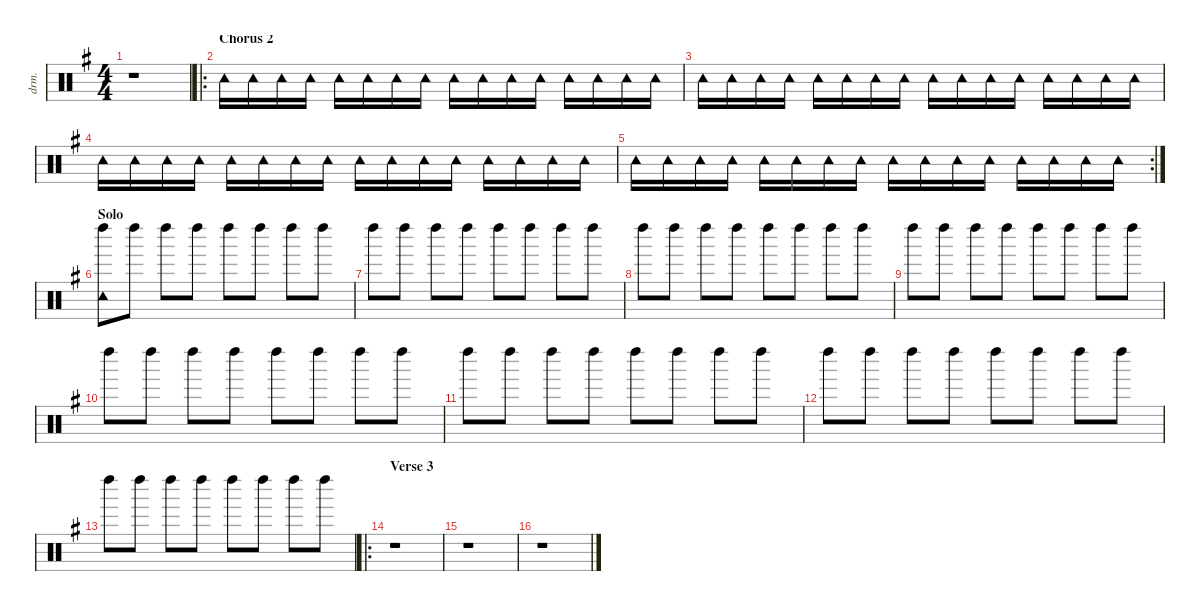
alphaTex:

\defaultSystemsLayout 4
\hideDynamics
\bracketExtendMode nobrackets
\otherSystemsTrackNameOrientation horizontal
\track ("Percussion" "drm.") {defaultSystemsLayout 8 instrument percussion}
\staff {score}
\articulation defaults
\ts (4 4)
\tempo (128 hide)
\clef neutral
\ks eminor
r.1{dy fff beam Down} |
\ro
\section ("" "Chorus 2")
"Tambourine (hit)"{acc forcenatural}.16{dy f beam Down} "Tambourine (hit)"{acc forcenatural}.16{beam Down} "Tambourine (hit)"{acc forcenatural}.16{beam Down} "Tambourine (hit)"{acc forcenatural}.16{beam Down} "Tambourine (hit)"{acc forcenatural}.16{dy fff beam Down} "Tambourine (hit)"{acc forcenatural}.16{dy f beam Down} "Tambourine (hit)"{acc forcenatural}.16{beam Down} "Tambourine (hit)"{acc forcenatural}.16{beam Down} "Tambourine (hit)"{acc forcenatural}.16{beam Down} "Tambourine (hit)"{acc forcenatural}.16{beam Down} "Tambourine (hit)"{acc forcenatural}.16{beam Down} "Tambourine (hit)"{acc forcenatural}.16{beam Down} "Tambourine (hit)"{acc forcenatural}.16{dy fff beam Down} "Tambourine (hit)"{acc forcenatural}.16{dy f beam Down} "Tambourine (hit)"{acc forcenatural}.16{beam Down} "Tambourine (hit)"{acc forcenatural}.16{beam Down} |
"Tambourine (hit)"{acc forcenatural}.16{beam Down} "Tambourine (hit)"{acc forcenatural}.16{beam Down} "Tambourine (hit)"{acc forcenatural}.16{beam Down} "Tambourine (hit)"{acc forcenatural}.16{beam Down} "Tambourine (hit)"{acc forcenatural}.16{dy fff beam Down} "Tambourine (hit)"{acc forcenatural}.16{dy f beam Down} "Tambourine (hit)"{acc forcenatural}.16{beam Down} "Tambourine (hit)"{acc forcenatural}.16{beam Down} "Tambourine (hit)"{acc forcenatural}.16{beam Down} "Tambourine (hit)"{acc forcenatural}.16{beam Down} "Tambourine (hit)"{acc forcenatural}.16{beam Down} "Tambourine (hit)"{acc forcenatural}.16{beam Down} "Tambourine (hit)"{acc forcenatural}.16{dy fff beam Down} "Tambourine (hit)"{acc forcenatural}.16{dy f beam Down} "Tambourine (hit)"{acc forcenatural}.16{beam Down} "Tambourine (hit)"{acc forcenatural}.16{beam Down} |
"Tambourine (hit)"{acc forcenatural}.16{beam Down} "Tambourine (hit)"{acc forcenatural}.16{beam Down} "Tambourine (hit)"{acc forcenatural}.16{beam Down} "Tambourine (hit)"{acc forcenatural}.16{beam Down} "Tambourine (hit)"{acc forcenatural}.16{dy fff beam Down} "Tambourine (hit)"{acc forcenatural}.16{dy f beam Down} "Tambourine (hit)"{acc forcenatural}.16{beam Down} "Tambourine (hit)"{acc forcenatural}.16{beam Down} "Tambourine (hit)"{acc forcenatural}.16{beam Down} "Tambourine (hit)"{acc forcenatural}.16{beam Down} "Tambourine (hit)"{acc forcenatural}.16{beam Down} "Tambourine (hit)"{acc forcenatural}.16{beam Down} "Tambourine (hit)"{acc forcenatural}.16{dy fff beam Down} "Tambourine (hit)"{acc forcenatural}.16{dy f beam Down} "Tambourine (hit)"{acc forcenatural}.16{beam Down} "Tambourine (hit)"{acc forcenatural}.16{beam Down} |
\rc 2 "Tambourine (hit)"{acc forcenatural}.16{beam Down} "Tambourine (hit)"{acc forcenatural}.16{beam Down} "Tambourine (hit)"{acc forcenatural}.16{beam Down} "Tambourine (hit)"{acc forcenatural}.16{beam Down} "Tambourine (hit)"{acc forcenatural}.16{dy fff beam Down} "Tambourine (hit)"{acc forcenatural}.16{dy f beam Down} "Tambourine (hit)"{acc forcenatural}.16{beam Down} "Tambourine (hit)"{acc forcenatural}.16{beam Down} "Tambourine (hit)"{acc forcenatural}.16{beam Down} "Tambourine (hit)"{acc forcenatural}.16{beam Down} "Tambourine (hit)"{acc forcenatural}.16{beam Down} "Tambourine (hit)"{acc forcenatural}.16{beam Down} "Tambourine (hit)"{acc forcenatural}.16{dy fff beam Down} "Tambourine (hit)"{acc forcenatural}.16{dy f beam Down} "Tambourine (hit)"{acc forcenatural}.16{beam Down} "Tambourine (hit)"{acc forcenatural}.16{beam Down}
|
\section ("" "Solo")
\tempo 127
\tempo (127 hide)
("Left Maraca (hit)"{acc forcenatural} "Tambourine (hit)"{acc forcenatural}).8{beam Down} "Left Maraca (hit)"{acc forcenatural}.8{beam Down} "Left Maraca (hit)"{acc forcenatural}.8{dy fff beam Down} "Left Maraca (hit)"{acc forcenatural}.8{dy f beam Down} "Left Maraca (hit)"{acc forcenatural}.8{beam Down} "Left Maraca (hit)"{acc forcenatural}.8{beam Down} "Left Maraca (hit)"{acc forcenatural}.8{dy fff beam Down} "Left Maraca (hit)"{acc forcenatural}.8{dy f beam Down} |
"Left Maraca (hit)"{acc forcenatural}.8{beam Down} "Left Maraca (hit)"{acc forcenatural}.8{beam Down} "Left Maraca (hit)"{acc forcenatural}.8{dy fff beam Down} "Left Maraca (hit)"{acc forcenatural}.8{dy f beam Down} "Left Maraca (hit)"{acc forcenatural}.8{beam Down} "Left Maraca (hit)"{acc forcenatural}.8{beam Down} "Left Maraca (hit)"{acc forcenatural}.8{dy fff beam Down} "Left Maraca (hit)"{acc forcenatural}.8{dy f beam Down} |
"Left Maraca (hit)"{acc forcenatural}.8{beam Down} "Left Maraca (hit)"{acc forcenatural}.8{beam Down} "Left Maraca (hit)"{acc forcenatural}.8{dy fff beam Down} "Left Maraca (hit)"{acc forcenatural}.8{dy f beam Down} "Left Maraca (hit)"{acc forcenatural}.8{beam Down} "Left Maraca (hit)"{acc forcenatural}.8{beam Down} "Left Maraca (hit)"{acc forcenatural}.8{dy fff beam Down} "Left Maraca (hit)"{acc forcenatural}.8{dy f beam Down} |
"Left Maraca (hit)"{acc forcenatural}.8{beam Down} "Left Maraca (hit)"{acc forcenatural}.8{beam Down} "Left Maraca (hit)"{acc forcenatural}.8{dy fff beam Down} "Left Maraca (hit)"{acc forcenatural}.8{dy f beam Down} "Left Maraca (hit)"{acc forcenatural}.8{beam Down} "Left Maraca (hit)"{acc forcenatural}.8{beam Down} "Left Maraca (hit)"{acc forcenatural}.8{dy fff beam Down} "Left Maraca (hit)"{acc forcenatural}.8{dy f beam Down} |
"Left Maraca (hit)"{acc forcenatural}.8{beam Down} "Left Maraca (hit)"{acc forcenatural}.8{beam Down} "Left Maraca (hit)"{acc forcenatural}.8{dy fff beam Down} "Left Maraca (hit)"{acc forcenatural}.8{dy f beam Down} "Left Maraca (hit)"{acc forcenatural}.8{beam Down} "Left Maraca (hit)"{acc forcenatural}.8{beam Down} "Left Maraca (hit)"{acc forcenatural}.8{dy fff beam Down} "Left Maraca (hit)"{acc forcenatural}.8{dy f beam Down} |
"Left Maraca (hit)"{acc forcenatural}.8{beam Down} "Left Maraca (hit)"{acc forcenatural}.8{beam Down} "Left Maraca (hit)"{acc forcenatural}.8{dy fff beam Down} "Left Maraca (hit)"{acc forcenatural}.8{dy f beam Down} "Left Maraca (hit)"{acc forcenatural}.8{beam Down} "Left Maraca (hit)"{acc forcenatural}.8{beam Down} "Left Maraca (hit)"{acc forcenatural}.8{dy fff beam Down} "Left Maraca (hit)"{acc forcenatural}.8{dy f beam Down} |
"Left Maraca (hit)"{acc forcenatural}.8{beam Down} "Left Maraca (hit)"{acc forcenatural}.8{beam Down} "Left Maraca (hit)"{acc forcenatural}.8{dy fff beam Down} "Left Maraca (hit)"{acc forcenatural}.8{dy f beam Down} "Left Maraca (hit)"{acc forcenatural}.8{beam Down} "Left Maraca (hit)"{acc forcenatural}.8{beam Down} "Left Maraca (hit)"{acc forcenatural}.8{dy fff beam Down} "Left Maraca (hit)"{acc forcenatural}.8{dy f beam Down} |
"Left Maraca (hit)"{acc forcenatural}.8{beam Down} "Left Maraca (hit)"{acc forcenatural}.8{beam Down} "Left Maraca (hit)"{acc forcenatural}.8{dy fff beam Down} "Left Maraca (hit)"{acc forcenatural}.8{dy f beam Down} "Left Maraca (hit)"{acc forcenatural}.8{beam Down} "Left Maraca (hit)"{acc forcenatural}.8{beam Down} "Left Maraca (hit)"{acc forcenatural}.8{dy fff beam Down} "Left Maraca (hit)"{acc forcenatural}.8{dy f beam Down} |
\ro
\section ("" "Verse 3")
r.1{beam Down} |
r.1{beam Down} |
r.1{beam Down}
